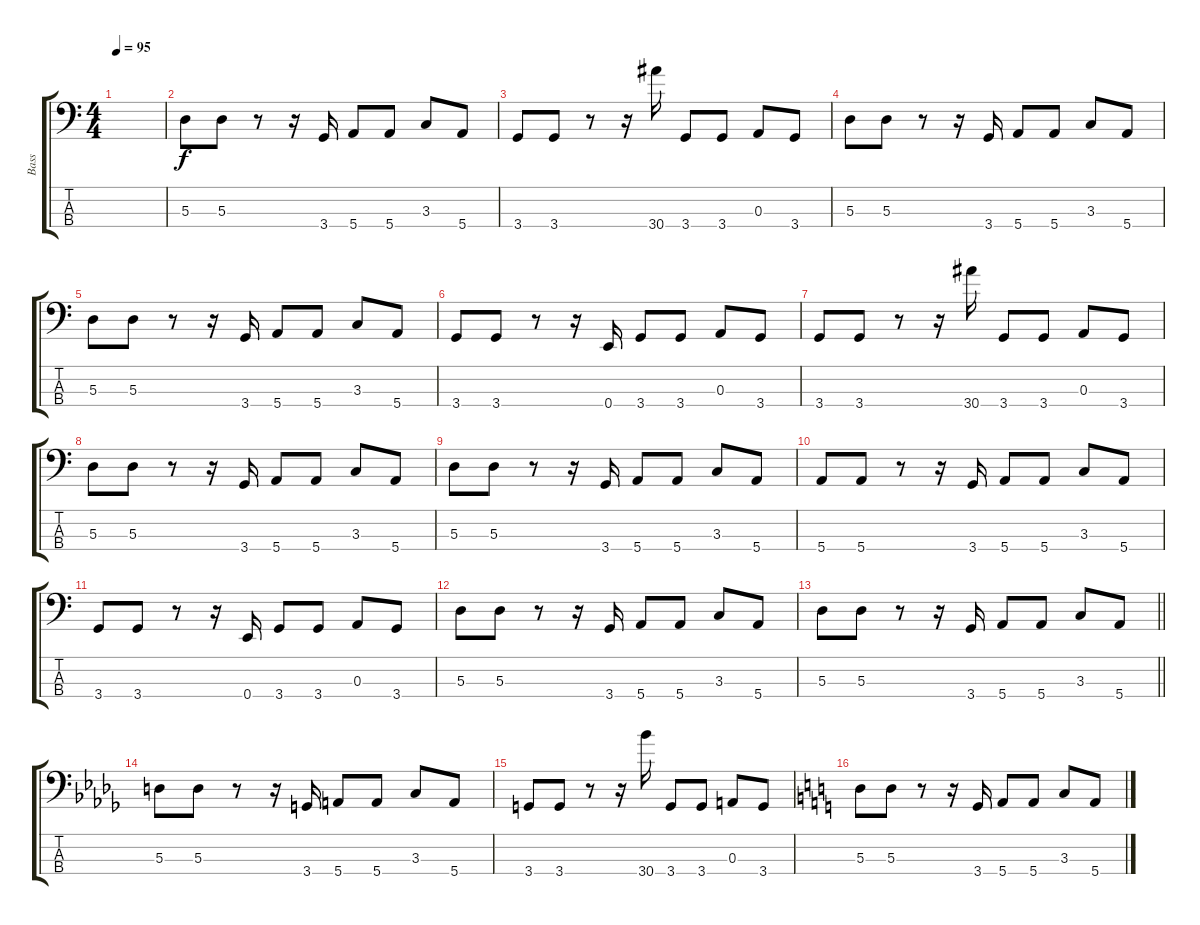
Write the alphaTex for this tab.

\track ("Bass" "Bass") {instrument electricbassfinger}
\staff {score tabs}
\tuning (G2 D2 A1 E1) {hide}
\ts (4 4)
\tempo 95
\clef f4
\ks c
|
5.3.8 5.3.8 r.8 r.16 3.4.16 5.4.8 5.4.8 3.3.8 5.4.8 |
3.4.8 3.4.8 r.8 r.16 30.4.16 3.4.8 3.4.8 0.3.8 3.4.8 |
5.3.8 5.3.8 r.8 r.16 3.4.16 5.4.8 5.4.8 3.3.8 5.4.8 |
5.3.8 5.3.8 r.8 r.16 3.4.16 5.4.8 5.4.8 3.3.8 5.4.8 |
3.4.8 3.4.8 r.8 r.16 0.4.16 3.4.8 3.4.8 0.3.8 3.4.8 |
3.4.8 3.4.8 r.8 r.16 30.4.16 3.4.8 3.4.8 0.3.8 3.4.8 |
5.3.8 5.3.8 r.8 r.16 3.4.16 5.4.8 5.4.8 3.3.8 5.4.8 |
5.3.8 5.3.8 r.8 r.16 3.4.16 5.4.8 5.4.8 3.3.8 5.4.8 |
5.4.8 5.4.8 r.8 r.16 3.4.16 5.4.8 5.4.8 3.3.8 5.4.8 |
3.4.8 3.4.8 r.8 r.16 0.4.16 3.4.8 3.4.8 0.3.8 3.4.8 |
5.3.8 5.3.8 r.8 r.16 3.4.16 5.4.8 5.4.8 3.3.8 5.4.8 |
\barLineRight lightlight
5.3.8 5.3.8 r.8 r.16 3.4.16 5.4.8 5.4.8 3.3.8 5.4.8 |
\section ("" "")
\ks db
5.3.8 5.3.8 r.8 r.16 3.4.16 5.4.8 5.4.8 3.3.8 5.4.8 |
3.4.8 3.4.8 r.8 r.16 30.4.16 3.4.8 3.4.8 0.3.8 3.4.8 |
\ks c
5.3.8 5.3.8 r.8 r.16 3.4.16 5.4.8 5.4.8 3.3.8 5.4.8
